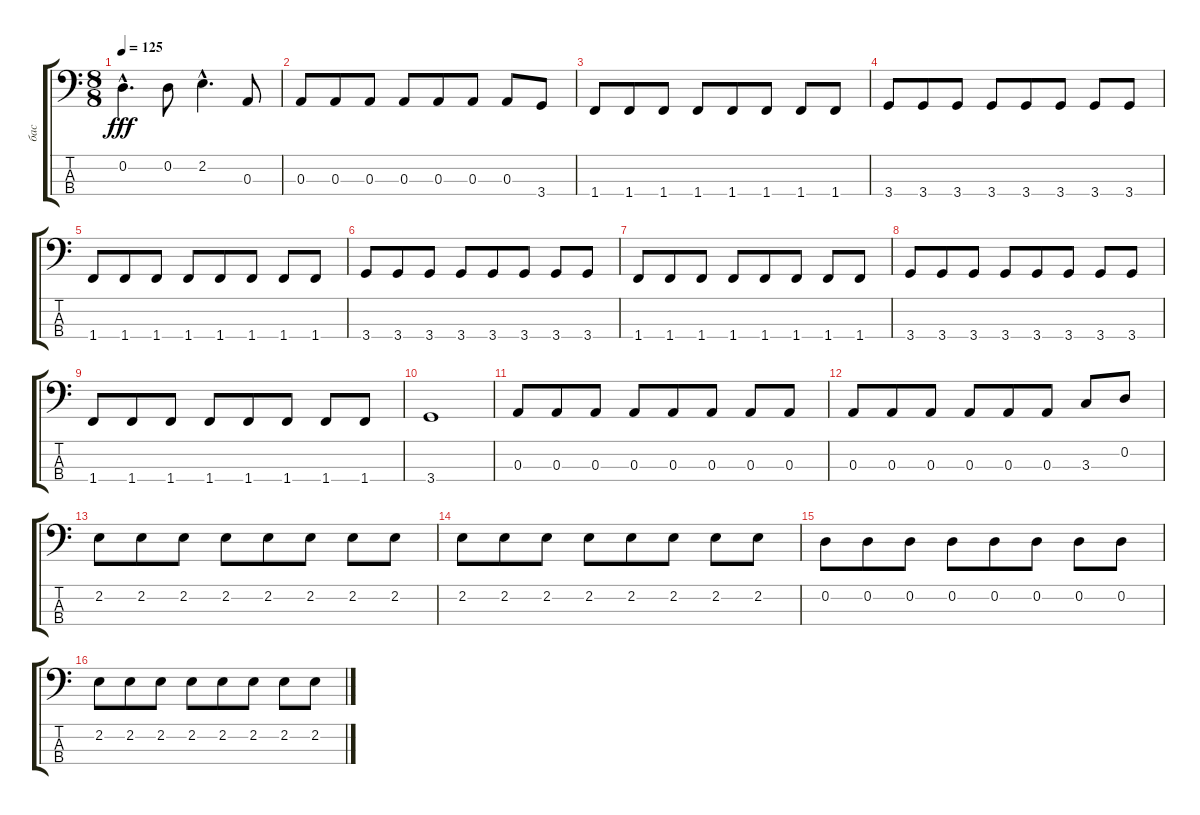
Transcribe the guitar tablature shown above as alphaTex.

\track ("бас" "бас") {instrument fretlessbass}
\staff {score tabs}
\tuning (G2 D2 A1 E1) {hide}
\ts (8 8)
\tempo 125
\clef f4
\ks c
0.2{hac}.4{d dy fff} 0.2.8 2.2{hac}.4{d} 0.3.8 |
0.3.8 0.3.8 0.3.8 0.3.8 0.3.8 0.3.8 0.3.8 3.4.8 |
1.4.8 1.4.8 1.4.8 1.4.8 1.4.8 1.4.8 1.4.8 1.4.8 |
3.4.8 3.4.8 3.4.8 3.4.8 3.4.8 3.4.8 3.4.8 3.4.8 |
1.4.8 1.4.8 1.4.8 1.4.8 1.4.8 1.4.8 1.4.8 1.4.8 |
3.4.8 3.4.8 3.4.8 3.4.8 3.4.8 3.4.8 3.4.8 3.4.8 |
1.4.8 1.4.8 1.4.8 1.4.8 1.4.8 1.4.8 1.4.8 1.4.8 |
3.4.8 3.4.8 3.4.8 3.4.8 3.4.8 3.4.8 3.4.8 3.4.8 |
1.4.8 1.4.8 1.4.8 1.4.8 1.4.8 1.4.8 1.4.8 1.4.8 |
3.4.1 |
0.3.8 0.3.8 0.3.8 0.3.8 0.3.8 0.3.8 0.3.8 0.3.8 |
0.3.8 0.3.8 0.3.8 0.3.8 0.3.8 0.3.8 3.3.8 0.2.8 |
2.2.8 2.2.8 2.2.8 2.2.8 2.2.8 2.2.8 2.2.8 2.2.8 |
2.2.8 2.2.8 2.2.8 2.2.8 2.2.8 2.2.8 2.2.8 2.2.8 |
0.2.8 0.2.8 0.2.8 0.2.8 0.2.8 0.2.8 0.2.8 0.2.8 |
2.2.8 2.2.8 2.2.8 2.2.8 2.2.8 2.2.8 2.2.8 2.2.8
